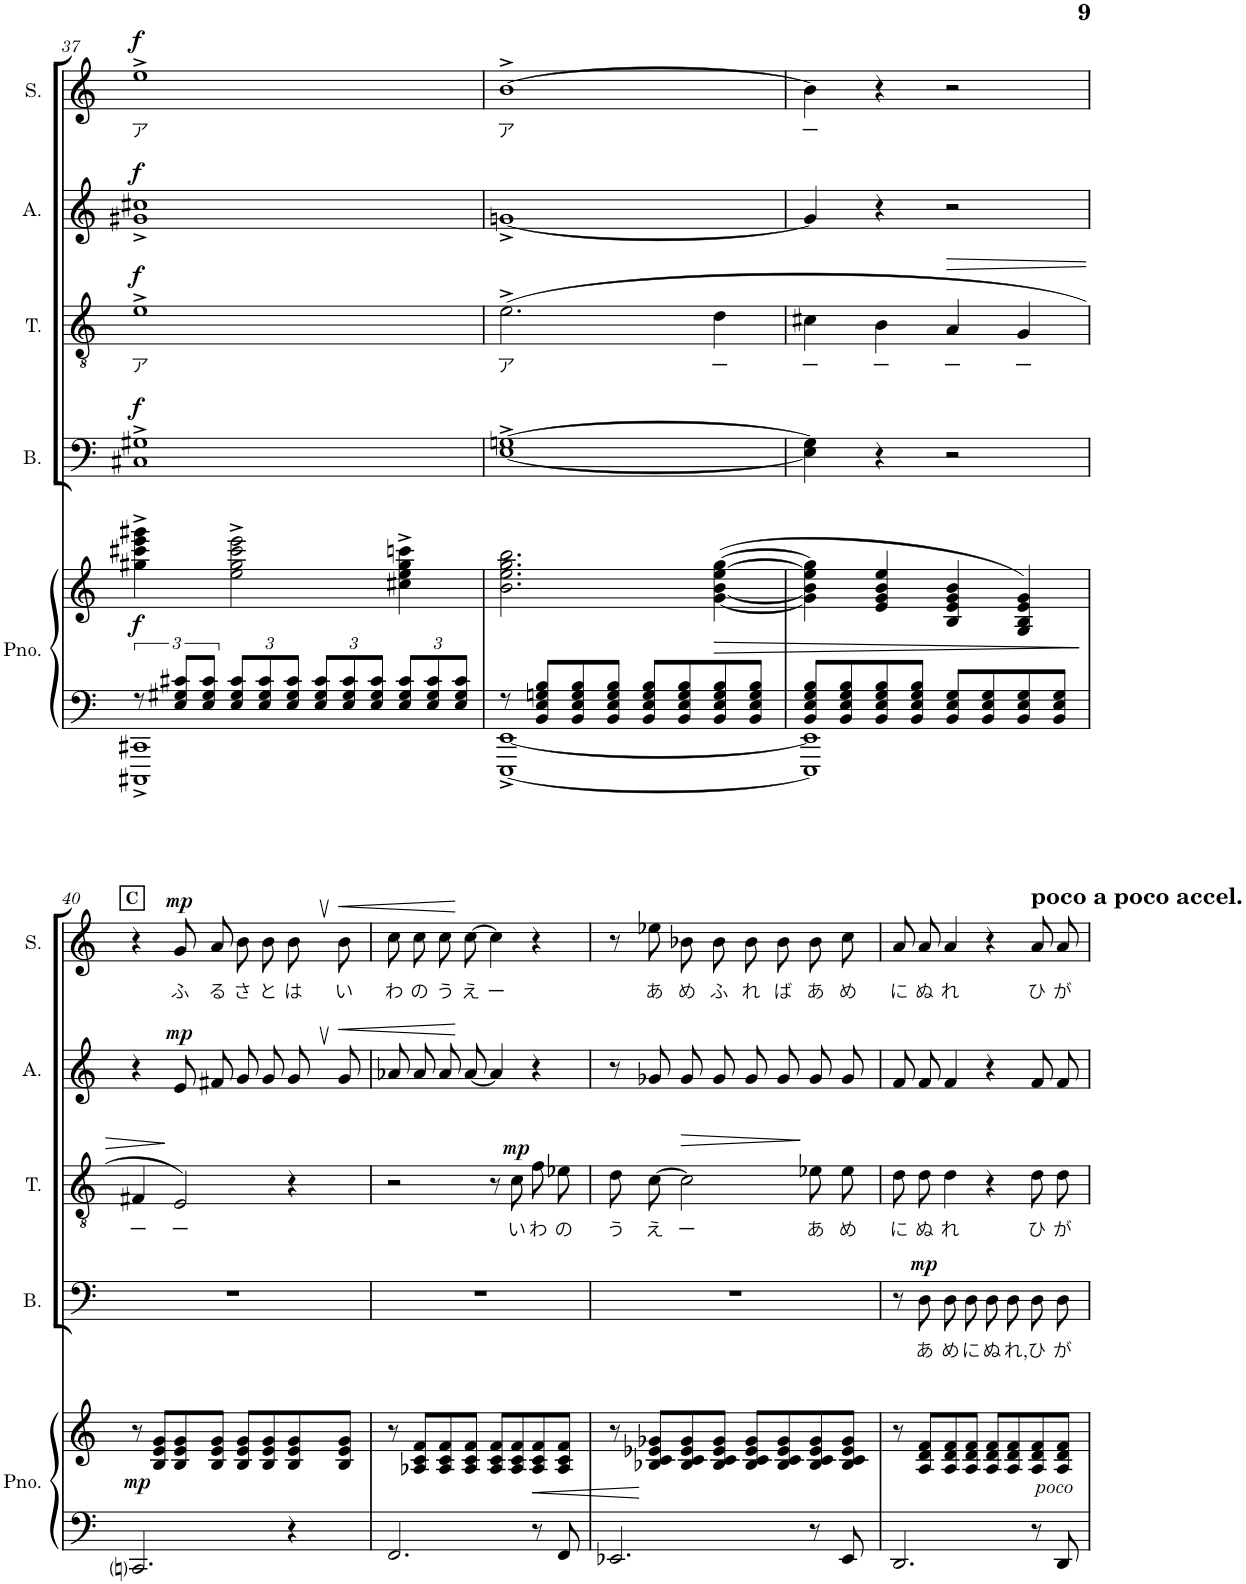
**kern	**kern	**dynam	**kern	**text	**dynam	**kern	**text	**dynam	**kern	**dynam	**kern	**text	**dynam
*part5	*part5	*part5	*part4	*part4	*part4	*part3	*part3	*part3	*part2	*part2	*part1	*part1	*part1
*staff6	*staff5	*staff5/6	*staff4	*staff4	*staff4	*staff3	*staff3	*staff3	*staff2	*staff2	*staff1	*staff1	*staff1
*I"Piano	*	*	*I"Bass	*	*	*I"Tenor	*	*	*I"Alto	*	*I"Soprano	*	*
*I'Pno.	*	*	*I'B.	*	*	*I'T.	*	*	*I'A.	*	*I'S.	*	*
!!LO:PB:g=z
*clefF4	*clefG2	*	*clefF4	*	*	*clefGv2	*	*	*clefG2	*	*clefG2	*	*
*k[]	*k[]	*	*k[]	*	*	*k[]	*	*	*k[]	*	*k[]	*	*
*M4/4	*M4/4	*	*M4/4	*	*	*M4/4	*	*	*M4/4	*	*M4/4	*	*
=37	=37	=37	=37	=37	=37	=37	=37	=37	=37	=37	=37	=37	=37
*^	*	*	*	*	*	*	*	*	*	*	*	*	*
!	!	!	!LO:DY:b	!	!	!LO:DY:a	!	!LO:LY:b	!LO:DY:a	!	!LO:DY:a	!	!LO:LY:b	!LO:DY:a
12r	1CCC#X^ 1CC#X^	4gg#X\^ 4ccc#X\^ 4eee\^ 4ggg#X\^	f	1C#X^ 1G#X^	.	f	1e^	ア	f	1g#X^ 1cc#X^	f	1ee^	ア	f
12E/ 12G#X/ 12c#X/L	.	.	.	.	.	.	.	.	.	.	.	.	.	.
12E/ 12G#/ 12c#/J	.	.	.	.	.	.	.	.	.	.	.	.	.	.
*Xbrackettup	*	*	*	*	*	*	*	*	*	*	*	*	*	*
12E/ 12G#/ 12c#/L	.	2ee\^ 2gg#\^ 2ccc#\^ 2eee\^	.	.	.	.	.	.	.	.	.	.	.	.
12E/ 12G#/ 12c#/	.	.	.	.	.	.	.	.	.	.	.	.	.	.
12E/ 12G#/ 12c#/J	.	.	.	.	.	.	.	.	.	.	.	.	.	.
12E/ 12G#/ 12c#/L	.	.	.	.	.	.	.	.	.	.	.	.	.	.
12E/ 12G#/ 12c#/	.	.	.	.	.	.	.	.	.	.	.	.	.	.
12E/ 12G#/ 12c#/J	.	.	.	.	.	.	.	.	.	.	.	.	.	.
12E/ 12G#/ 12c#/L	.	4cc#X\^ 4ee\^ 4gg#\^ 4cccn\^	.	.	.	.	.	.	.	.	.	.	.	.
12E/ 12G#/ 12c#/	.	.	.	.	.	.	.	.	.	.	.	.	.	.
12E/ 12G#/ 12c#/J	.	.	.	.	.	.	.	.	.	.	.	.	.	.
=38	=38	=38	=38	=38	=38	=38	=38	=38	=38	=38	=38	=38	=38	=38
!	!	!	!	!	!	!	!	!LO:LY:b	!	!	!	!	!LO:LY:b	!
8r	[1EEE^ [1EE^	2.b\ 2.ee\ 2.gg\ 2.bb\	.	[1E^ [1Gn^	.	.	(2.e^\	ア	.	[1gn^	.	[1b^	ア	.
8BB/ 8E/ 8Gn/ 8B/L	.	.	.	.	.	.	.	.	.	.	.	.	.	.
8BB/ 8E/ 8G/ 8B/	.	.	.	.	.	.	.	.	.	.	.	.	.	.
8BB/ 8E/ 8G/ 8B/J	.	.	.	.	.	.	.	.	.	.	.	.	.	.
8BB/ 8E/ 8G/ 8B/L	.	.	.	.	.	.	.	.	.	.	.	.	.	.
8BB/ 8E/ 8G/ 8B/	.	.	.	.	.	.	.	.	.	.	.	.	.	.
!	!	!	!	!	!	!	!	!LO:LY:b	!	!	!	!	!	!
8BB/ 8E/ 8G/ 8B/	.	([4g\ [4b\ [4ee\ [4gg\	.	.	.	.	4d\	ー	.	.	.	.	.	.
8BB/ 8E/ 8G/ 8B/J	.	.	.	.	.	.	.	.	.	.	.	.	.	.
=39	=39	=39	=39	=39	=39	=39	=39	=39	=39	=39	=39	=39	=39	=39
!	!	!	!	!	!	!	!	!LO:LY:b	!	!	!	!	!LO:LY:b	!
8BB/ 8E/ 8G/ 8B/L	1EEE] 1EE]	4g\] 4b\] 4ee\] 4gg\]	.	4E\] 4G\]	.	.	4c#X\	ー	.	4g/]	.	4b\]	ー	.
8BB/ 8E/ 8G/ 8B/	.	.	.	.	.	.	.	.	.	.	.	.	.	.
!	!	!	!	!	!	!	!	!LO:LY:b	!	!	!	!	!	!
8BB/ 8E/ 8G/ 8B/	.	4e/ 4g/ 4b/ 4ee/	.	4r	.	.	4B\	ー	.	4r	.	4r	.	.
8BB/ 8E/ 8G/ 8B/J	.	.	.	.	.	.	.	.	.	.	.	.	.	.
!	!	!	!	!	!	!	!	!LO:LY:b	!LO:HP:b	!	!	!	!	!
8BB/ 8E/ 8G/L	.	4B/ 4e/ 4g/ 4b/	.	2r	.	.	4A/	ー	>	2r	.	2r	.	.
8BB/ 8E/ 8G/	.	.	.	.	.	.	.	.	.	.	.	.	.	.
!	!	!	!	!	!	!	!	!LO:LY:b	!	!	!	!	!	!
8BB/ 8E/ 8G/	.	4G/ 4B/ 4e/ 4g/)	.	.	.	.	4G/	ー	.	.	.	.	.	.
8BB/ 8E/ 8G/J	.	.	.	.	.	.	.	.	.	.	.	.	.	.
*v	*v	*	*	*	*	*	*	*	*	*	*	*	*	*
!!LO:LB:g=z
!!LO:REH:place=s1:a:B:cj:fs=9:t=C
=40	=40	=40	=40	=40	=40	=40	=40	=40	=40	=40	=40	=40	=40
!	!	!LO:DY:a=2	!	!	!	!	!LO:LY:b	!	!	!	!	!	!
2.CCni/	8r	mp	1r	.	.	4F#X/	ー	.	4r	.	4r	.	.
.	8B/ 8e/ 8g/L	.	.	.	.	.	.	.	.	.	.	.	.
!	!	!	!	!	!	!	!LO:LY:b	!	!	!LO:DY:a	!	!LO:LY:b	!LO:DY:a
.	8B/ 8e/ 8g/	.	.	.	.	2E/)	ー	]	8e/L	mp	8g/L	ふ	mp
!	!	!	!	!	!	!	!	!	!	!	!	!LO:LY:b	!
.	8B/ 8e/ 8g/J	.	.	.	.	.	.	.	8f#X/J	.	8a/J	る	.
!	!	!	!	!	!	!	!	!	!	!	!	!LO:LY:b	!
.	8B/ 8e/ 8g/L	.	.	.	.	.	.	.	8g/L	.	8b\L	さ	.
!	!	!	!	!	!	!	!	!	!	!	!	!LO:LY:b	!
.	8B/ 8e/ 8g/	.	.	.	.	.	.	.	8g/J	.	8b\J	と	.
!	!	!	!	!	!	!	!	!	!	!	!	!LO:LY:b	!
4r	8B/ 8e/ 8g/	.	.	.	.	4r	.	.	8g,/L	.	8b,\L	は	.
!	!	!	!	!	!	!	!	!	!	!LO:HP:b	!	!LO:LY:b	!LO:HP:b
.	8B/ 8e/ 8g/J	.	.	.	.	.	.	.	8g/J	<	8b\J	い	<
=41	=41	=41	=41	=41	=41	=41	=41	=41	=41	=41	=41	=41	=41
!	!	!	!	!	!	!	!	!	!	!	!	!LO:LY:b	!
2.FF/	8r	.	1r	.	.	2r	.	.	8a-X/L	.	8cc\L	わ	.
!	!	!	!	!	!	!	!	!	!	!	!	!LO:LY:b	!
.	8A-X/ 8c/ 8f/L	.	.	.	.	.	.	.	8a-/J	.	8cc\J	の	.
!	!	!	!	!	!	!	!	!	!	!	!	!LO:LY:b	!
.	8A-/ 8c/ 8f/	.	.	.	.	.	.	.	8a-/L	.	8cc\L	う	.
!	!	!	!	!	!	!	!	!	!	!	!	!LO:LY:b	!
.	8A-/ 8c/ 8f/J	.	.	.	.	.	.	.	[8a-/J	[	[8cc\J	え	[
!	!	!	!	!	!	!	!	!	!	!	!	!LO:LY:b	!
.	8A-/ 8c/ 8f/L	.	.	.	.	8r	.	.	4a-/]	.	4cc\]	ー	.
!	!	!	!	!	!	!	!LO:LY:b	!LO:DY:a	!	!	!	!	!
.	8A-/ 8c/ 8f/	.	.	.	.	8c\	い	mp	.	.	.	.	.
!	!	!LO:HP:b	!	!	!	!	!LO:LY:b	!	!	!	!	!	!
8r	8A-/ 8c/ 8f/	<	.	.	.	8f\L	わ	.	4r	.	4r	.	.
!	!	!	!	!	!	!	!LO:LY:b	!	!	!	!	!	!
8FF/	8A-/ 8c/ 8f/J	.	.	.	.	8e-X\J	の	.	.	.	.	.	.
=42	=42	=42	=42	=42	=42	=42	=42	=42	=42	=42	=42	=42	=42
!	!	!	!	!	!	!	!LO:LY:b	!	!	!	!	!	!
2.EE-X/	8r	.	1r	.	.	8d\L	う	.	8r	.	8r	.	.
!	!	!	!	!	!	!	!LO:LY:b	!	!	!	!	!LO:LY:b	!
.	8B-X/ 8c/ 8e-X/ 8g-X/L	[	.	.	.	[8c\J	え	.	8g-X/	.	8ee-X\	あ	.
!	!	!	!	!	!	!	!LO:LY:b	!LO:HP:b	!	!	!	!LO:LY:b	!
.	8B-/ 8c/ 8e-/ 8g-/	.	.	.	.	2c\]	ー	>	8g-/L	.	8b-X\L	め	.
!	!	!	!	!	!	!	!	!	!	!	!	!LO:LY:b	!
.	8B-/ 8c/ 8e-/ 8g-/J	.	.	.	.	.	.	.	8g-/J	.	8b-\J	ふ	.
!	!	!	!	!	!	!	!	!	!	!	!	!LO:LY:b	!
.	8B-/ 8c/ 8e-/ 8g-/L	.	.	.	.	.	.	.	8g-/L	.	8b-\L	れ	.
!	!	!	!	!	!	!	!	!	!	!	!	!LO:LY:b	!
.	8B-/ 8c/ 8e-/ 8g-/	.	.	.	.	.	.	.	8g-/J	.	8b-\J	ば	.
!	!	!	!	!	!	!	!LO:LY:b	!	!	!	!	!LO:LY:b	!
8r	8B-/ 8c/ 8e-/ 8g-/	.	.	.	.	8e-X\L	あ	]	8g-/L	.	8b-\L	あ	.
!	!	!	!	!	!	!	!LO:LY:b	!	!	!	!	!LO:LY:b	!
8EE-/	8B-/ 8c/ 8e-/ 8g-/J	.	.	.	.	8e-\J	め	.	8g-/J	.	8cc\J	め	.
=43	=43	=43	=43	=43	=43	=43	=43	=43	=43	=43	=43	=43	=43
!	!	!	!	!	!	!	!LO:LY:b	!	!	!	!	!LO:LY:b	!
2.DD/	8r	.	8r	.	.	8d\L	に	.	8f/L	.	8a/L	に	.
!	!	!	!	!LO:LY:b	!LO:DY:a	!	!LO:LY:b	!	!	!	!	!LO:LY:b	!
.	8A/ 8d/ 8f/L	.	8D\	あ	mp	8d\J	ぬ	.	8f/J	.	8a/J	ぬ	.
!	!	!	!	!LO:LY:b	!	!	!LO:LY:b	!	!	!	!	!LO:LY:b	!
.	8A/ 8d/ 8f/	.	8D\L	め	.	4d\	れ	.	4f/	.	4a/	れ	.
!	!	!	!	!LO:LY:b	!	!	!	!	!	!	!	!	!
.	8A/ 8d/ 8f/J	.	8D\J	に	.	.	.	.	.	.	.	.	.
!	!	!	!	!LO:LY:b	!	!	!	!	!	!	!	!	!
.	8A/ 8d/ 8f/L	.	8D\L	ぬ	.	4r	.	.	4r	.	4r	.	.
!	!	!	!	!LO:LY:b	!	!	!	!	!	!	!	!	!
.	8A/ 8d/ 8f/	.	8D\J	れ,	.	.	.	.	.	.	.	.	.
!	!	!	!	!	!	!	!	!	!	!	!LO:TX:a:t=poco a poco accel.	!	!
!	!LO:TX:b:i:t=poco	!	!	!	!	!	!	!	!	!	!	!	!
!	!	!	!	!LO:LY:b	!	!	!LO:LY:b	!	!	!	!	!LO:LY:b	!
8r	8A/ 8d/ 8f/	.	8D\L	ひ	.	8d\L	ひ	.	8f/L	.	8a/L	ひ	.
!	!	!	!	!LO:LY:b	!	!	!LO:LY:b	!	!	!	!	!LO:LY:b	!
8DD/	8A/ 8d/ 8f/J	.	8D\J	が	.	8d\J	が	.	8f/J	.	8a/J	が	.
=	=	=	=	=	=	=	=	=	=	=	=	=	=
*-	*-	*-	*-	*-	*-	*-	*-	*-	*-	*-	*-	*-	*-
